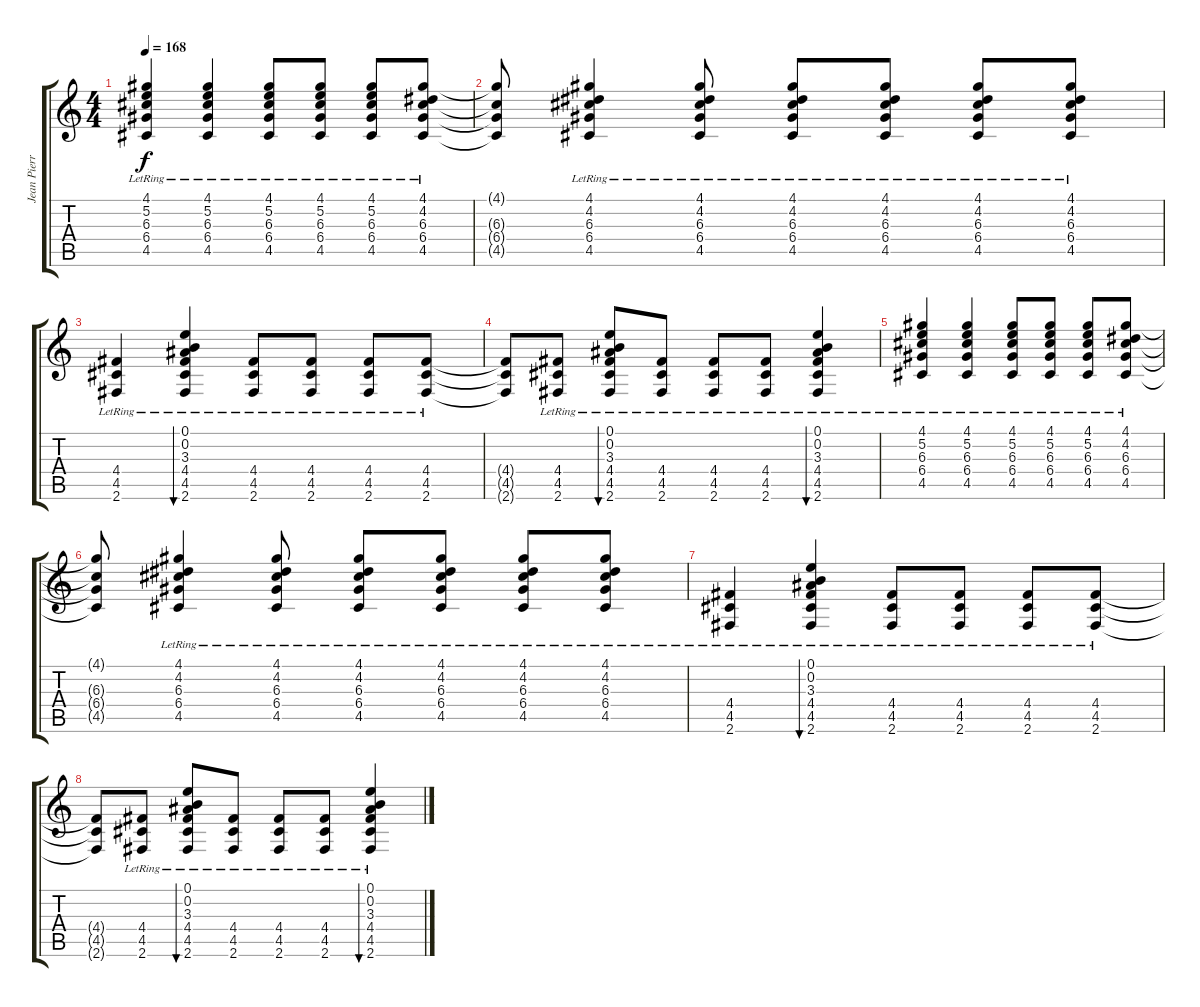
\track ("Jean Pierre Duhart (Acustica)" "Jean Pierr") {instrument acousticguitarsteel}
\staff {score tabs}
\tuning (E4 B3 G3 D3 A2 E2) {hide}
\ts (4 4)
\tempo 168
\clef g2
\ks c
(4.1{lr} 5.2{lr} 6.3{lr} 6.4{lr} 4.5{lr}).4{dy f} (4.1{lr} 5.2{lr} 6.3{lr} 6.4{lr} 4.5{lr}).4 (4.1{lr} 5.2{lr} 6.3{lr} 6.4{lr} 4.5{lr}).8 (4.1{lr} 5.2{lr} 6.3{lr} 6.4{lr} 4.5{lr}).8 (4.1{lr} 5.2{lr} 6.3{lr} 6.4{lr} 4.5{lr}).8 (4.1{lr} 4.2{lr} 6.3{lr} 6.4{lr} 4.5{lr}).8 |
(4.1{t} 6.3{t} 6.4{t} 4.5{t}).8 (4.1{lr} 4.2{lr} 6.3{lr} 6.4{lr} 4.5{lr}).4 (4.1{lr} 4.2{lr} 6.3{lr} 6.4{lr} 4.5{lr}).8 (4.1{lr} 4.2{lr} 6.3{lr} 6.4{lr} 4.5{lr}).8 (4.1{lr} 4.2{lr} 6.3{lr} 6.4{lr} 4.5{lr}).8 (4.1{lr} 4.2{lr} 6.3{lr} 6.4{lr} 4.5{lr}).8 (4.1{lr} 4.2{lr} 6.3{lr} 6.4{lr} 4.5{lr}).8 |
(4.4{lr} 4.5{lr} 2.6{lr}).4 (0.1{lr} 0.2{lr} 3.3{lr} 4.4{lr} 4.5{lr} 2.6{lr}).4{bu 120} (4.4{lr} 4.5{lr} 2.6{lr}).8 (4.4{lr} 4.5{lr} 2.6{lr}).8 (4.4{lr} 4.5{lr} 2.6{lr}).8 (4.4{lr} 4.5{lr} 2.6{lr}).8 |
(4.4{t} 4.5{t} 2.6{t}).8 (4.4{lr} 4.5{lr} 2.6{lr}).8 (0.1{lr} 0.2{lr} 3.3{lr} 4.4{lr} 4.5{lr} 2.6{lr}).8{bu 120} (4.4{lr} 4.5{lr} 2.6{lr}).8 (4.4{lr} 4.5{lr} 2.6{lr}).8 (4.4{lr} 4.5{lr} 2.6{lr}).8 (0.1{lr} 0.2{lr} 3.3{lr} 4.4{lr} 4.5{lr} 2.6{lr}).4{bu 120} |
(4.1{lr} 5.2{lr} 6.3{lr} 6.4{lr} 4.5{lr}).4 (4.1{lr} 5.2{lr} 6.3{lr} 6.4{lr} 4.5{lr}).4 (4.1{lr} 5.2{lr} 6.3{lr} 6.4{lr} 4.5{lr}).8 (4.1{lr} 5.2{lr} 6.3{lr} 6.4{lr} 4.5{lr}).8 (4.1{lr} 5.2{lr} 6.3{lr} 6.4{lr} 4.5{lr}).8 (4.1{lr} 4.2{lr} 6.3{lr} 6.4{lr} 4.5{lr}).8 |
(4.1{t} 6.3{t} 6.4{t} 4.5{t}).8 (4.1{lr} 4.2{lr} 6.3{lr} 6.4{lr} 4.5{lr}).4 (4.1{lr} 4.2{lr} 6.3{lr} 6.4{lr} 4.5{lr}).8 (4.1{lr} 4.2{lr} 6.3{lr} 6.4{lr} 4.5{lr}).8 (4.1{lr} 4.2{lr} 6.3{lr} 6.4{lr} 4.5{lr}).8 (4.1{lr} 4.2{lr} 6.3{lr} 6.4{lr} 4.5{lr}).8 (4.1{lr} 4.2{lr} 6.3{lr} 6.4{lr} 4.5{lr}).8 |
(4.4{lr} 4.5{lr} 2.6{lr}).4 (0.1{lr} 0.2{lr} 3.3{lr} 4.4{lr} 4.5{lr} 2.6{lr}).4{bu 120} (4.4{lr} 4.5{lr} 2.6{lr}).8 (4.4{lr} 4.5{lr} 2.6{lr}).8 (4.4{lr} 4.5{lr} 2.6{lr}).8 (4.4{lr} 4.5{lr} 2.6{lr}).8 |
(4.4{t} 4.5{t} 2.6{t}).8 (4.4{lr} 4.5{lr} 2.6{lr}).8 (0.1{lr} 0.2{lr} 3.3{lr} 4.4{lr} 4.5{lr} 2.6{lr}).8{bu 120} (4.4{lr} 4.5{lr} 2.6{lr}).8 (4.4{lr} 4.5{lr} 2.6{lr}).8 (4.4{lr} 4.5{lr} 2.6{lr}).8 (0.1{lr} 0.2{lr} 3.3{lr} 4.4{lr} 4.5{lr} 2.6{lr}).4{bu 120}
